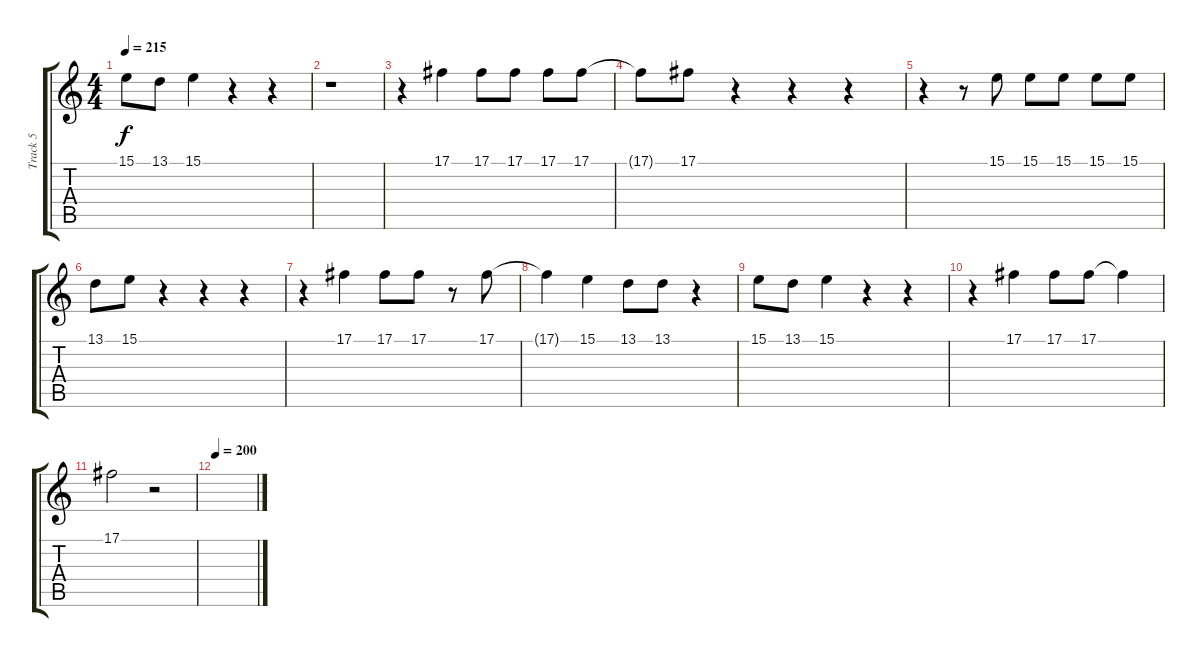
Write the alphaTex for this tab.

\track ("Track 5" "Track 5") {instrument lead2sawtooth}
\staff {score tabs}
\tuning (Db4 Ab3 E3 B2 Gb2 B1) {hide}
\ts (4 4)
\tempo 215
\clef g2
\ks c
15.1.8{dy f} 13.1.8 15.1.4 r.4 r.4 |
r.1 |
r.4 17.1.4 17.1.8 17.1.8 17.1.8 17.1.8 |
17.1{t}.8 17.1.8 r.4 r.4 r.4 |
r.4 r.8 15.1.8 15.1.8 15.1.8 15.1.8 15.1.8 |
13.1.8 15.1.8 r.4 r.4 r.4 |
r.4 17.1.4 17.1.8 17.1.8 r.8 17.1.8 |
17.1{t}.4 15.1.4 13.1.8 13.1.8 r.4 |
15.1.8 13.1.8 15.1.4 r.4 r.4 |
r.4 17.1.4 17.1.8 17.1.8 17.1{t}.4 |
17.1.2 r.2 |
\tempo 200
